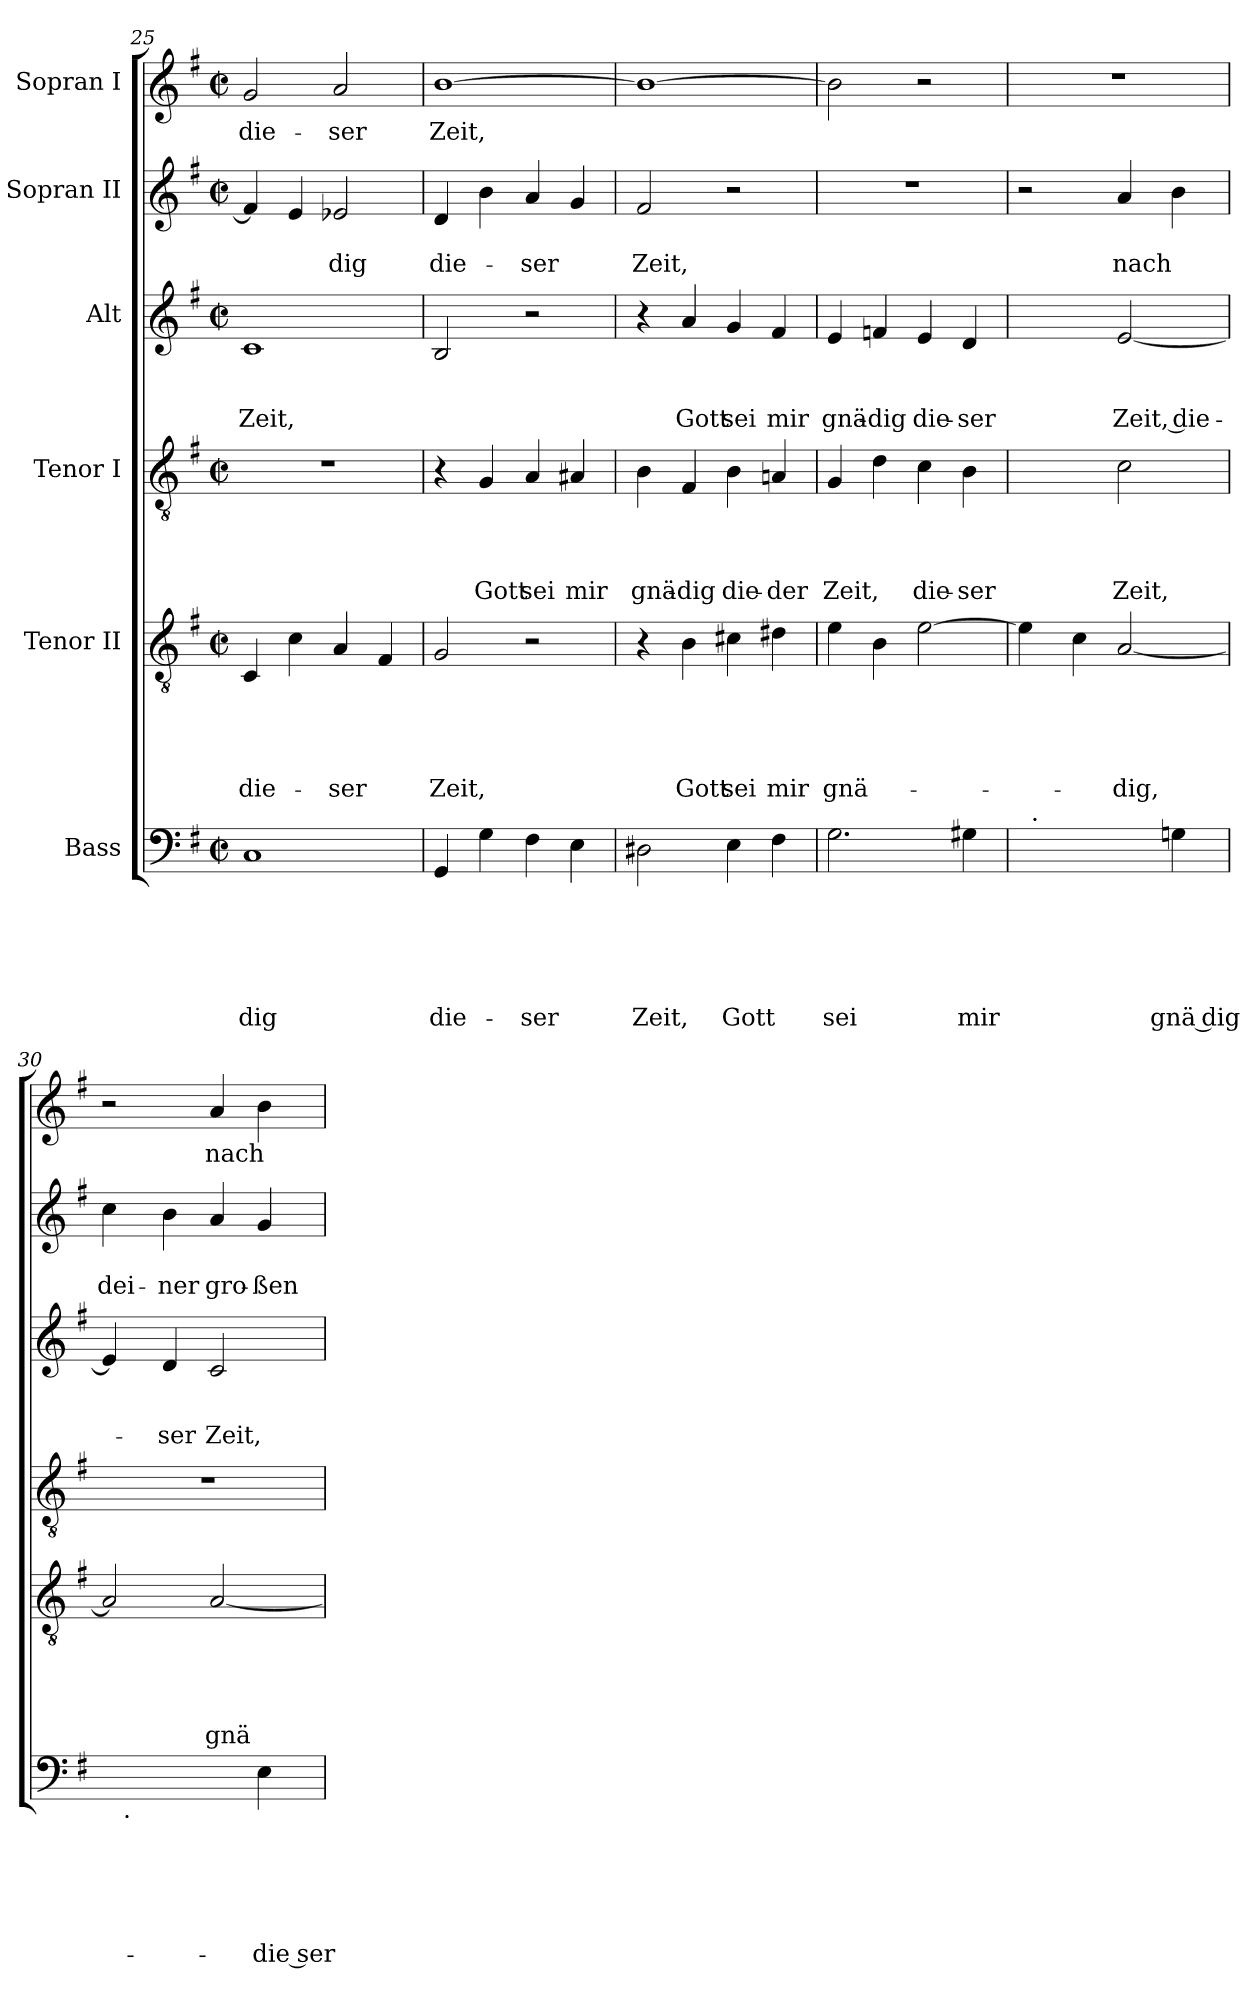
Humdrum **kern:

**kern	**text	**text	**text	**text	**text	**text	**kern	**text	**text	**text	**text	**text	**kern	**text	**text	**text	**text	**kern	**text	**text	**text	**kern	**text	**text	**kern	**text
*part6	*part6	*part6	*part6	*part6	*part6	*part6	*part5	*part5	*part5	*part5	*part5	*part5	*part4	*part4	*part4	*part4	*part4	*part3	*part3	*part3	*part3	*part2	*part2	*part2	*part1	*part1
*staff6	*staff6	*staff6	*staff6	*staff6	*staff6	*staff6	*staff5	*staff5	*staff5	*staff5	*staff5	*staff5	*staff4	*staff4	*staff4	*staff4	*staff4	*staff3	*staff3	*staff3	*staff3	*staff2	*staff2	*staff2	*staff1	*staff1
*I"Bass	*	*	*	*	*	*	*I"Tenor II	*	*	*	*	*	*I"Tenor I	*	*	*	*	*I"Alt	*	*	*	*I"Sopran II	*	*	*I"Sopran I	*
*clefF4	*	*	*	*	*	*	*clefGv2	*	*	*	*	*	*clefGv2	*	*	*	*	*clefG2	*	*	*	*clefG2	*	*	*clefG2	*
*k[f#]	*	*	*	*	*	*	*k[f#]	*	*	*	*	*	*k[f#]	*	*	*	*	*k[f#]	*	*	*	*k[f#]	*	*	*k[f#]	*
*G:	*	*	*	*	*	*	*G:	*	*	*	*	*	*G:	*	*	*	*	*G:	*	*	*	*G:	*	*	*G:	*
*M2/2	*	*	*	*	*	*	*M2/2	*	*	*	*	*	*M2/2	*	*	*	*	*M2/2	*	*	*	*M2/2	*	*	*M2/2	*
*met(c|)	*	*	*	*	*	*	*met(c|)	*	*	*	*	*	*met(c|)	*	*	*	*	*met(c|)	*	*	*	*met(c|)	*	*	*met(c|)	*
=25	=25	=25	=25	=25	=25	=25	=25	=25	=25	=25	=25	=25	=25	=25	=25	=25	=25	=25	=25	=25	=25	=25	=25	=25	=25	=25
!	!	!	!	!	!	!LO:LY:b	!	!	!	!	!	!LO:LY:b	!	!	!	!	!	!	!	!	!LO:LY:b	!	!	!	!	!LO:LY:b
1C	.	.	.	.	.	-dig	4C/	.	.	.	.	die-	1r	.	.	.	.	1c	.	.	Zeit,	4f/]	.	.	2g/	die-
.	.	.	.	.	.	.	4c\	.	.	.	.	.	.	.	.	.	.	.	.	.	.	4e/	.	.	.	.
!	!	!	!	!	!	!	!	!	!	!	!	!LO:LY:b	!	!	!	!	!	!	!	!	!	!	!	!LO:LY:b	!	!LO:LY:b
.	.	.	.	.	.	.	4A/	.	.	.	.	-ser	.	.	.	.	.	.	.	.	.	2e-X/	.	-dig	2a/	-ser
.	.	.	.	.	.	.	4F#/	.	.	.	.	.	.	.	.	.	.	.	.	.	.	.	.	.	.	.
=26	=26	=26	=26	=26	=26	=26	=26	=26	=26	=26	=26	=26	=26	=26	=26	=26	=26	=26	=26	=26	=26	=26	=26	=26	=26	=26
!	!	!	!	!	!	!LO:LY:b	!	!	!	!	!	!LO:LY:b	!	!	!	!	!	!	!	!	!	!	!	!LO:LY:b	!	!LO:LY:b
4GG/	.	.	.	.	.	die-	2G/	.	.	.	.	Zeit,	4r	.	.	.	.	2B/	.	.	.	4d/	.	die-	[>1b	Zeit,
!	!	!	!	!	!	!	!	!	!	!	!	!	!	!	!	!	!LO:LY:b	!	!	!	!	!	!	!	!	!
4G\	.	.	.	.	.	.	.	.	.	.	.	.	4G/	.	.	.	Gott	.	.	.	.	4b\	.	.	.	.
!	!	!	!	!	!	!LO:LY:b	!	!	!	!	!	!	!	!	!	!	!LO:LY:b	!	!	!	!	!	!	!LO:LY:b	!	!
4F#\	.	.	.	.	.	-ser	2r	.	.	.	.	.	4A/	.	.	.	sei	2r	.	.	.	4a/	.	-ser	.	.
!	!	!	!	!	!	!	!	!	!	!	!	!	!	!	!	!	!LO:LY:b	!	!	!	!	!	!	!	!	!
4E\	.	.	.	.	.	.	.	.	.	.	.	.	4A#X/	.	.	.	mir	.	.	.	.	4g/	.	.	.	.
=27	=27	=27	=27	=27	=27	=27	=27	=27	=27	=27	=27	=27	=27	=27	=27	=27	=27	=27	=27	=27	=27	=27	=27	=27	=27	=27
!	!	!	!	!	!	!LO:LY:b	!	!	!	!	!	!	!	!	!	!	!LO:LY:b	!	!	!	!	!	!	!LO:LY:b	!	!
2D#X\	.	.	.	.	.	Zeit,	4r	.	.	.	.	.	4B\	.	.	.	gnä-	4r	.	.	.	2f#/	.	Zeit,	1b_	.
!	!	!	!	!	!	!	!	!	!	!	!	!LO:LY:b	!	!	!	!	!LO:LY:b	!	!	!	!LO:LY:b	!	!	!	!	!
.	.	.	.	.	.	.	4B\	.	.	.	.	Gott	4F#/	.	.	.	-dig	4a/	.	.	Gott	.	.	.	.	.
!	!	!	!	!	!	!LO:LY:b	!	!	!	!	!	!LO:LY:b	!	!	!	!	!LO:LY:b	!	!	!	!LO:LY:b	!	!	!	!	!
4E\	.	.	.	.	.	Gott	4c#X\	.	.	.	.	sei	4B\	.	.	.	die-	4g/	.	.	sei	2r	.	.	.	.
!	!	!	!	!	!	!	!	!	!	!	!	!LO:LY:b	!	!	!	!	!LO:LY:b	!	!	!	!LO:LY:b	!	!	!	!	!
4F#\	.	.	.	.	.	.	4d#X\	.	.	.	.	mir	4An/	.	.	.	-der	4f#/	.	.	mir	.	.	.	.	.
=28	=28	=28	=28	=28	=28	=28	=28	=28	=28	=28	=28	=28	=28	=28	=28	=28	=28	=28	=28	=28	=28	=28	=28	=28	=28	=28
!	!	!	!	!	!	!LO:LY:b	!	!	!	!	!	!LO:LY:b	!	!	!	!	!LO:LY:b	!	!	!	!LO:LY:b	!	!	!	!	!
2.G\	.	.	.	.	.	sei	4e\	.	.	.	.	gnä-	4G/	.	.	.	Zeit,	4e/	.	.	gnä-	1r	.	.	2b\]	.
!	!	!	!	!	!	!	!	!	!	!	!	!	!	!	!	!	!	!	!	!	!LO:LY:b	!	!	!	!	!
.	.	.	.	.	.	.	4B\	.	.	.	.	.	4d\	.	.	.	.	4fn/	.	.	-dig	.	.	.	.	.
!	!	!	!	!	!	!	!	!	!	!	!	!	!	!	!	!	!LO:LY:b	!	!	!	!LO:LY:b	!	!	!	!	!
.	.	.	.	.	.	.	[>2e\	.	.	.	.	.	4c\	.	.	.	die-	4e/	.	.	die-	.	.	.	2r	.
!	!	!	!	!	!	!LO:LY:b	!	!	!	!	!	!	!	!	!	!	!LO:LY:b	!	!	!	!LO:LY:b	!	!	!	!	!
4G#X\	.	.	.	.	.	mir	.	.	.	.	.	.	4B\	.	.	.	-ser	4d/	.	.	-ser	.	.	.	.	.
=29	=29	=29	=29	=29	=29	=29	=29	=29	=29	=29	=29	=29	=29	=29	=29	=29	=29	=29	=29	=29	=29	=29	=29	=29	=29	=29
*^	*	*	*	*	*	*	*	*	*	*	*	*	*	*	*	*	*	*	*	*	*	*	*	*	*	*
2.ryy	32ryy	.	.	.	.	.	.	4e\]	.	.	.	.	.	2ryy	.	.	.	.	2ryy	.	.	.	2r	.	.	1r	.
!	!LO:TX:a:t=.	!	!	!	!	!	!	!	!	!	!	!	!	!	!	!	!	!	!	!	!	!	!	!	!	!	!
.	2ryy	.	.	.	.	.	.	.	.	.	.	.	.	.	.	.	.	.	.	.	.	.	.	.	.	.	.
.	.	.	.	.	.	.	.	4c\	.	.	.	.	.	.	.	.	.	.	.	.	.	.	.	.	.	.	.
!	!	!	!	!	!	!	!	!	!	!	!	!	!LO:LY:b	!	!	!	!	!LO:LY:b:rj	!	!	!	!LO:LY:b:rj	!	!	!LO:LY:b	!	!
.	.	.	.	.	.	.	.	[<2A/	.	.	.	.	-dig,	2c\	.	.	.	Zeit,	[<2e/	.	.	Zeit, die-	4a/	.	nach	.	.
.	4...ryy	.	.	.	.	.	.	.	.	.	.	.	.	.	.	.	.	.	.	.	.	.	.	.	.	.	.
!	!	!	!	!	!	!	!LO:LY:b:rj	!	!	!	!	!	!	!	!	!	!	!	!	!	!	!	!	!	!	!	!
4Gn\	.	.	.	.	.	.	gnä dig-	.	.	.	.	.	.	.	.	.	.	.	.	.	.	.	4b\	.	.	.	.
!!LO:LB:g=z
=30	=30	=30	=30	=30	=30	=30	=30	=30	=30	=30	=30	=30	=30	=30	=30	=30	=30	=30	=30	=30	=30	=30	=30	=30	=30	=30	=30
!	!	!	!	!	!	!	!	!	!	!	!	!	!	!	!	!	!	!	!	!	!	!	!	!	!LO:LY:b	!	!
2.ryy	16ryy	.	.	.	.	.	.	2A/]	.	.	.	.	.	1r	.	.	.	.	4e/]	.	.	.	4cc\	.	dei-	2r	.
!	!LO:TX:b:t=.	!	!	!	!	!	!	!	!	!	!	!	!	!	!	!	!	!	!	!	!	!	!	!	!	!	!
.	2...ryy	.	.	.	.	.	.	.	.	.	.	.	.	.	.	.	.	.	.	.	.	.	.	.	.	.	.
!	!	!	!	!	!	!	!	!	!	!	!	!	!	!	!	!	!	!	!	!	!	!LO:LY:b	!	!	!LO:LY:b	!	!
.	.	.	.	.	.	.	.	.	.	.	.	.	.	.	.	.	.	.	4d/	.	.	-ser	4b\	.	-ner	.	.
!	!	!	!	!	!	!	!	!	!	!	!	!	!LO:LY:b	!	!	!	!	!	!	!	!	!LO:LY:b	!	!	!LO:LY:b	!	!LO:LY:b
.	.	.	.	.	.	.	.	[<2A/	.	.	.	.	gnä-	.	.	.	.	.	2c/	.	.	Zeit,	4a/	.	gro-	4a/	nach
!	!	!	!	!	!	!	!LO:LY:b:rj	!	!	!	!	!	!	!	!	!	!	!	!	!	!	!	!	!	!LO:LY:b	!	!
4E\	.	.	.	.	.	.	-die ser-	.	.	.	.	.	.	.	.	.	.	.	.	.	.	.	4g/	.	-ßen	4b\	.
*v	*v	*	*	*	*	*	*	*	*	*	*	*	*	*	*	*	*	*	*	*	*	*	*	*	*	*	*
=	=	=	=	=	=	=	=	=	=	=	=	=	=	=	=	=	=	=	=	=	=	=	=	=	=	=
*-	*-	*-	*-	*-	*-	*-	*-	*-	*-	*-	*-	*-	*-	*-	*-	*-	*-	*-	*-	*-	*-	*-	*-	*-	*-	*-
